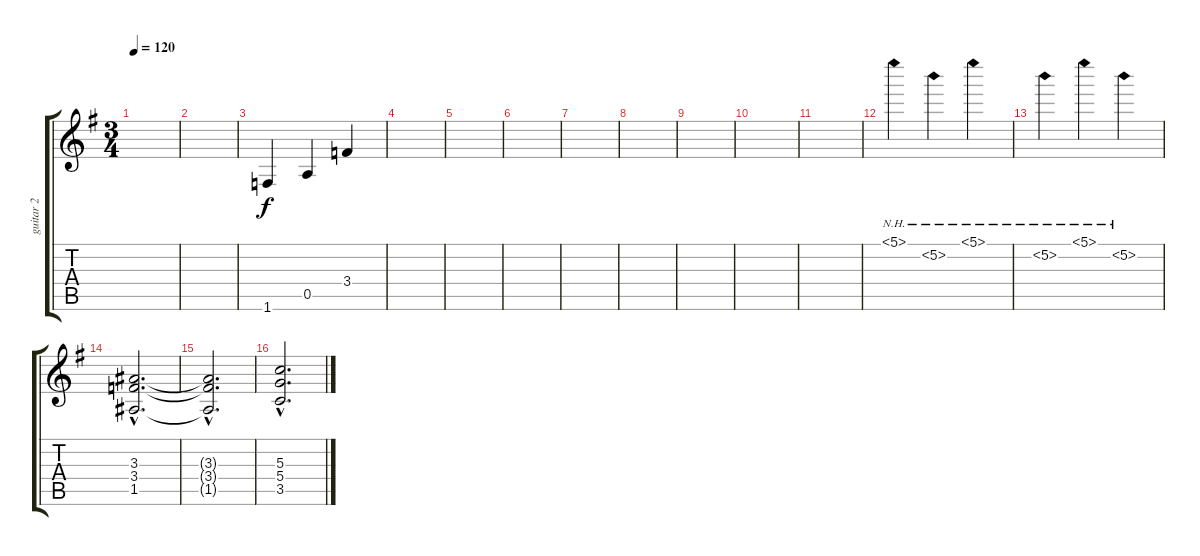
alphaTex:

\track ("guitar 2" "guitar 2") {instrument overdrivenguitar}
\staff {score tabs}
\tuning (E4 B3 G3 D3 A2 E2) {hide}
\ts (3 4)
\tempo 120
\clef g2
\ks g
|
|
1.6.4 0.5.4 3.4.4 |
|
|
|
|
|
|
|
|
5.1{nh}.4 5.2{nh}.4 5.1{nh}.4 |
5.2{nh}.4 5.1{nh}.4 5.2{nh}.4 |
(3.3{hac} 3.4{hac} 1.5{hac}).2{d} |
(3.3{hac t} 3.4{hac t} 1.5{hac t}).2{d} |
(5.3{hac} 5.4{hac} 3.5{hac}).2{d}
